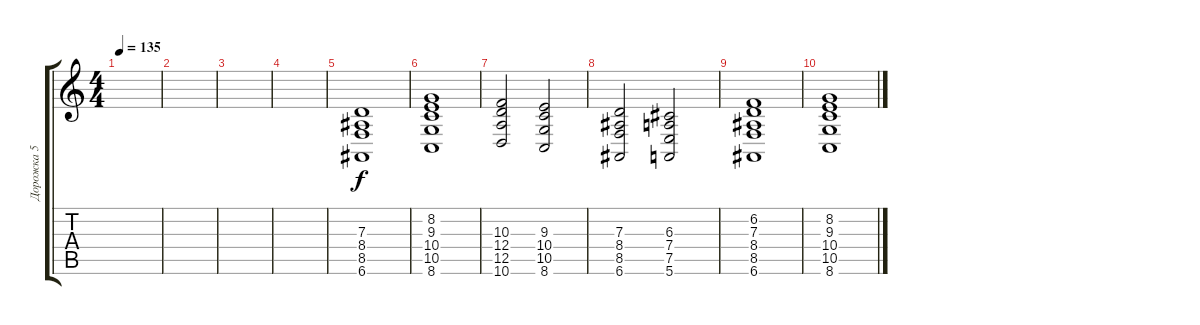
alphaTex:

\track ("Дорожка 5" "Дорожка 5") {instrument viola}
\staff {score tabs}
\tuning (E4 B3 G3 D3 A2 E2) {hide}
\ts (4 4)
\tempo 135
\clef g2
\ks c
|
|
|
|
(7.3 8.4 8.5 6.6).1 |
(8.2 9.3 10.4 10.5 8.6).1 |
(10.3 12.4 12.5 10.6).2 (9.3 10.4 10.5 8.6).2 |
(7.3 8.4 8.5 6.6).2 (6.3 7.4 7.5 5.6).2 |
(6.2 7.3 8.4 8.5 6.6).1 |
(8.2 9.3 10.4 10.5 8.6).1
